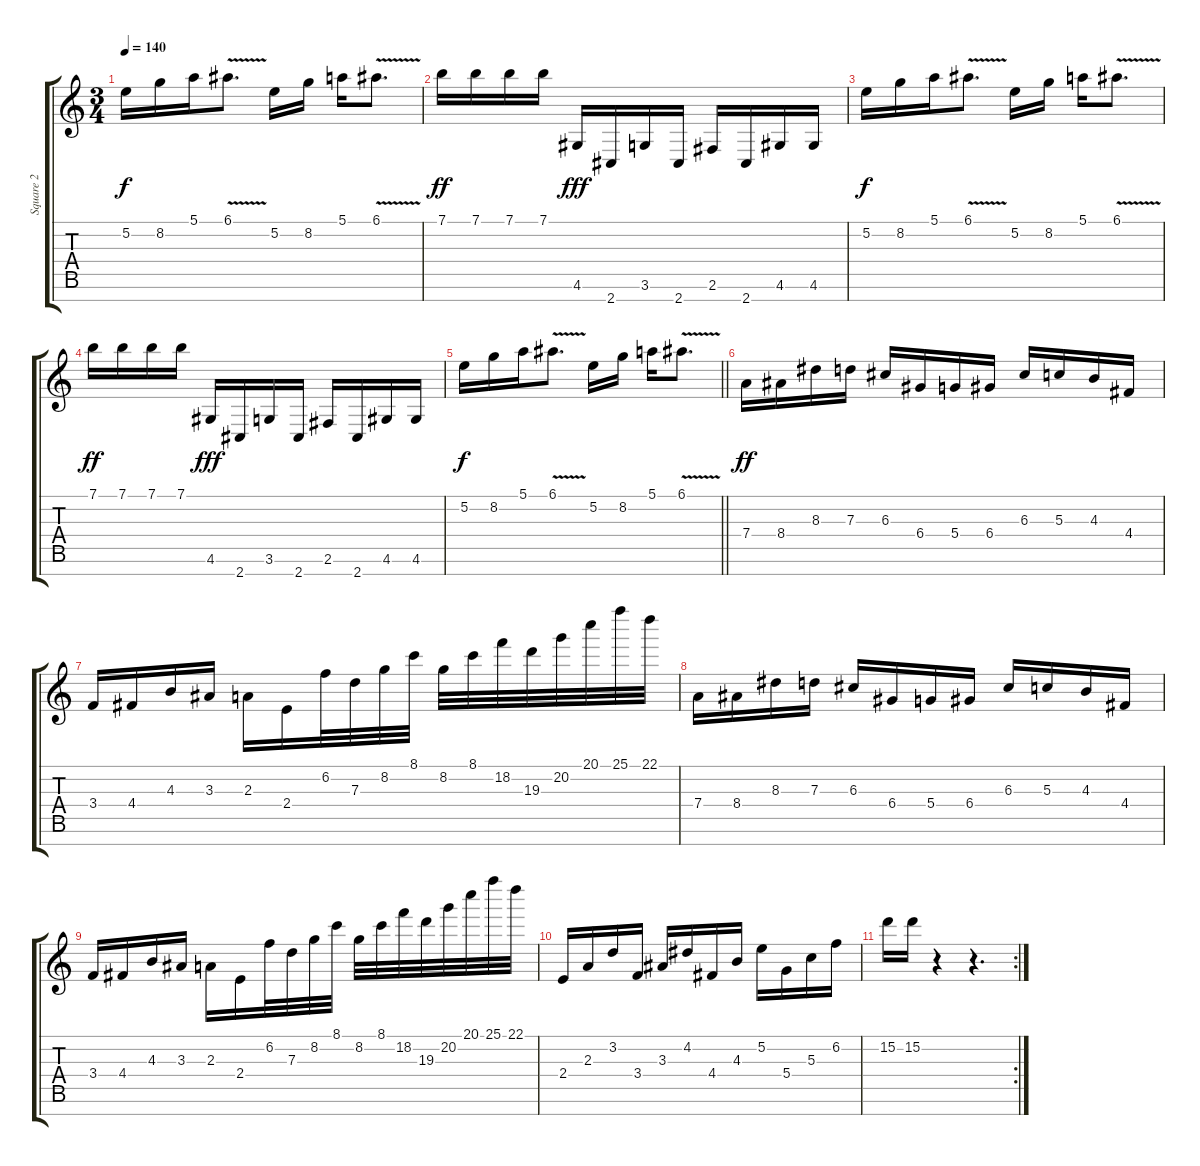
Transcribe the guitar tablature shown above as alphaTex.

\track ("Square 2" "Square 2") {instrument electricguitarjazz}
\staff {score tabs}
\tuning (E4 B3 G3 D3 A2 E2 B1) {hide}
\ts (3 4)
\tempo 140
\clef g2
\ks c
5.2.16{dy f} 8.2.16 5.1.16 6.1{v}.8{d} 5.2.16 8.2.16 5.1.16 6.1{v}.8{d} |
7.1.16{dy ff} 7.1.16 7.1.16 7.1.16 4.6.16{dy fff} 2.7.16 3.6.16 2.7.16 2.6.16 2.7.16 4.6.16 4.6.16 |
5.2.16{dy f} 8.2.16 5.1.16 6.1{v}.8{d} 5.2.16 8.2.16 5.1.16 6.1{v}.8{d} |
7.1.16{dy ff} 7.1.16 7.1.16 7.1.16 4.6.16{dy fff} 2.7.16 3.6.16 2.7.16 2.6.16 2.7.16 4.6.16 4.6.16 |
\barLineRight lightlight
5.2.16{dy f} 8.2.16 5.1.16 6.1{v}.8{d} 5.2.16 8.2.16 5.1.16 6.1{v}.8{d} |
7.4.16{dy ff} 8.4.16 8.3.16 7.3.16 6.3.16 6.4.16 5.4.16 6.4.16 6.3.16 5.3.16 4.3.16 4.4.16 |
3.4.16 4.4.16 4.3.16 3.3.16 2.3.16 2.4.16 6.2.32 7.3.32 8.2.32 8.1.32 8.2.32 8.1.32 18.2.32 19.3.32 20.2.32 20.1.32 25.1.32 22.1.32 |
7.4.16 8.4.16 8.3.16 7.3.16 6.3.16 6.4.16 5.4.16 6.4.16 6.3.16 5.3.16 4.3.16 4.4.16 |
3.4.16 4.4.16 4.3.16 3.3.16 2.3.16 2.4.16 6.2.32 7.3.32 8.2.32 8.1.32 8.2.32 8.1.32 18.2.32 19.3.32 20.2.32 20.1.32 25.1.32 22.1.32 |
2.4.16 2.3.16 3.2.16 3.4.16 3.3.16 4.2.16 4.4.16 4.3.16 5.2.16 5.4.16 5.3.16 6.2.16 |
\rc 2
15.2.16 15.2.16 r.4 r.4{d}
